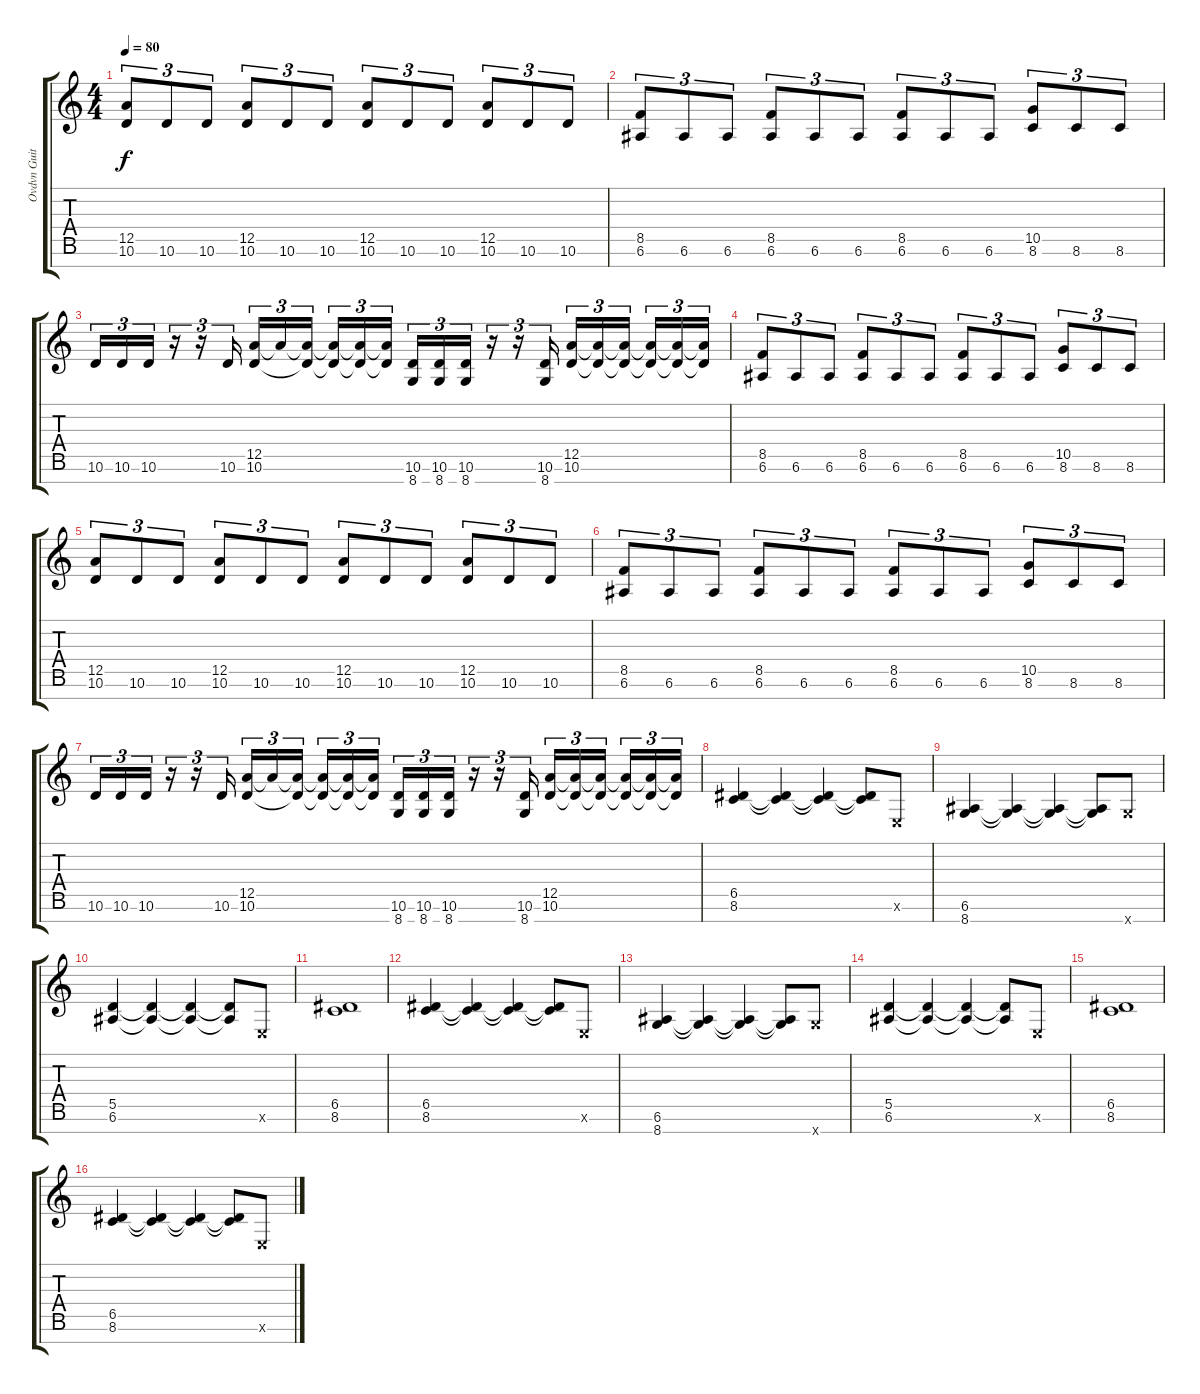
\track ("Ovdvn Guitar" "Ovdvn Guit") {instrument overdrivenguitar}
\staff {score tabs}
\tuning (E4 B3 G3 D3 A2 E2 B1) {hide}
\ts (4 4)
\tempo 80
\clef g2
\ks c
(12.5 10.6).8{tu (3 2) dy f} 10.6.8{tu (3 2)} 10.6.8{tu (3 2)} (12.5 10.6).8{tu (3 2)} 10.6.8{tu (3 2)} 10.6.8{tu (3 2)} (12.5 10.6).8{tu (3 2)} 10.6.8{tu (3 2)} 10.6.8{tu (3 2)} (12.5 10.6).8{tu (3 2)} 10.6.8{tu (3 2)} 10.6.8{tu (3 2)} |
(8.5 6.6).8{tu (3 2)} 6.6.8{tu (3 2)} 6.6.8{tu (3 2)} (8.5 6.6).8{tu (3 2)} 6.6.8{tu (3 2)} 6.6.8{tu (3 2)} (8.5 6.6).8{tu (3 2)} 6.6.8{tu (3 2)} 6.6.8{tu (3 2)} (10.5 8.6).8{tu (3 2)} 8.6.8{tu (3 2)} 8.6.8{tu (3 2)} |
10.6.16{tu (3 2)} 10.6.16{tu (3 2)} 10.6.16{tu (3 2)} r.16{tu (3 2)} r.16{tu (3 2)} 10.6.16{tu (3 2)} (12.5 10.6).16{tu (3 2)} 12.5{t}.16{tu (3 2)} (12.5{t} 10.6{t}).16{tu (3 2)} (12.5{t} 10.6{t}).16{tu (3 2)} (12.5{t} 10.6{t}).16{tu (3 2)} (12.5{t} 10.6{t}).16{tu (3 2)} (10.6 8.7).16{tu (3 2)} (10.6 8.7).16{tu (3 2)} (10.6 8.7).16{tu (3 2)} r.16{tu (3 2)} r.16{tu (3 2)} (10.6 8.7).16{tu (3 2)} (12.5 10.6).16{tu (3 2)} (12.5{t} 10.6{t}).16{tu (3 2)} (12.5{t} 10.6{t}).16{tu (3 2)} (12.5{t} 10.6{t}).16{tu (3 2)} (12.5{t} 10.6{t}).16{tu (3 2)} (12.5{t} 10.6{t}).16{tu (3 2)} |
(8.5 6.6).8{tu (3 2)} 6.6.8{tu (3 2)} 6.6.8{tu (3 2)} (8.5 6.6).8{tu (3 2)} 6.6.8{tu (3 2)} 6.6.8{tu (3 2)} (8.5 6.6).8{tu (3 2)} 6.6.8{tu (3 2)} 6.6.8{tu (3 2)} (10.5 8.6).8{tu (3 2)} 8.6.8{tu (3 2)} 8.6.8{tu (3 2)} |
(12.5 10.6).8{tu (3 2)} 10.6.8{tu (3 2)} 10.6.8{tu (3 2)} (12.5 10.6).8{tu (3 2)} 10.6.8{tu (3 2)} 10.6.8{tu (3 2)} (12.5 10.6).8{tu (3 2)} 10.6.8{tu (3 2)} 10.6.8{tu (3 2)} (12.5 10.6).8{tu (3 2)} 10.6.8{tu (3 2)} 10.6.8{tu (3 2)} |
(8.5 6.6).8{tu (3 2)} 6.6.8{tu (3 2)} 6.6.8{tu (3 2)} (8.5 6.6).8{tu (3 2)} 6.6.8{tu (3 2)} 6.6.8{tu (3 2)} (8.5 6.6).8{tu (3 2)} 6.6.8{tu (3 2)} 6.6.8{tu (3 2)} (10.5 8.6).8{tu (3 2)} 8.6.8{tu (3 2)} 8.6.8{tu (3 2)} |
10.6.16{tu (3 2)} 10.6.16{tu (3 2)} 10.6.16{tu (3 2)} r.16{tu (3 2)} r.16{tu (3 2)} 10.6.16{tu (3 2)} (12.5 10.6).16{tu (3 2)} 12.5{t}.16{tu (3 2)} (12.5{t} 10.6{t}).16{tu (3 2)} (12.5{t} 10.6{t}).16{tu (3 2)} (12.5{t} 10.6{t}).16{tu (3 2)} (12.5{t} 10.6{t}).16{tu (3 2)} (10.6 8.7).16{tu (3 2)} (10.6 8.7).16{tu (3 2)} (10.6 8.7).16{tu (3 2)} r.16{tu (3 2)} r.16{tu (3 2)} (10.6 8.7).16{tu (3 2)} (12.5 10.6).16{tu (3 2)} (12.5{t} 10.6{t}).16{tu (3 2)} (12.5{t} 10.6{t}).16{tu (3 2)} (12.5{t} 10.6{t}).16{tu (3 2)} (12.5{t} 10.6{t}).16{tu (3 2)} (12.5{t} 10.6{t}).16{tu (3 2)} |
(6.5 8.6).4 (6.5{t} 8.6{t}).4 (6.5{t} 8.6{t}).4 (6.5{t} 8.6{t}).8 0.6{x}.8 |
(6.6 8.7).4 (6.6{t} 8.7{t}).4 (6.6{t} 8.7{t}).4 (6.6{t} 8.7{t}).8 8.7{x}.8 |
(5.5 6.6).4 (5.5{t} 6.6{t}).4 (5.5{t} 6.6{t}).4 (5.5{t} 6.6{t}).8 0.6{x}.8 |
(6.5 8.6).1 |
(6.5 8.6).4 (6.5{t} 8.6{t}).4 (6.5{t} 8.6{t}).4 (6.5{t} 8.6{t}).8 0.6{x}.8 |
(6.6 8.7).4 (6.6{t} 8.7{t}).4 (6.6{t} 8.7{t}).4 (6.6{t} 8.7{t}).8 8.7{x}.8 |
(5.5 6.6).4 (5.5{t} 6.6{t}).4 (5.5{t} 6.6{t}).4 (5.5{t} 6.6{t}).8 0.6{x}.8 |
(6.5 8.6).1 |
(6.5 8.6).4 (6.5{t} 8.6{t}).4 (6.5{t} 8.6{t}).4 (6.5{t} 8.6{t}).8 0.6{x}.8
